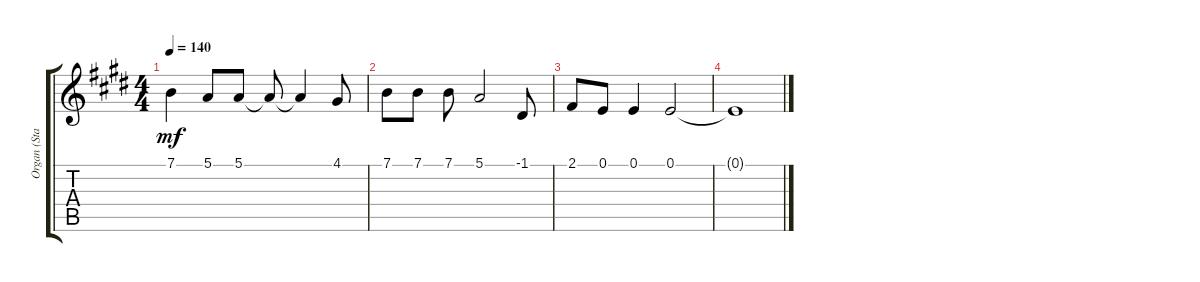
\track ("Organ (Staff 1)" "Organ (Sta") {instrument drawbarorgan}
\staff {score tabs}
\tuning (E4 B3 G3 D3 A2 E2) {hide}
\ts (4 4)
\tempo 140
\clef g2
\ks e
7.1.4{dy mf} 5.1.8 5.1.8 5.1{t}.8 5.1{t}.4 4.1.8 |
7.1.8 7.1.8 7.1.8 5.1.2 -1.1.8 |
2.1.8 0.1.8 0.1.4 0.1.2 |
0.1{t}.1
